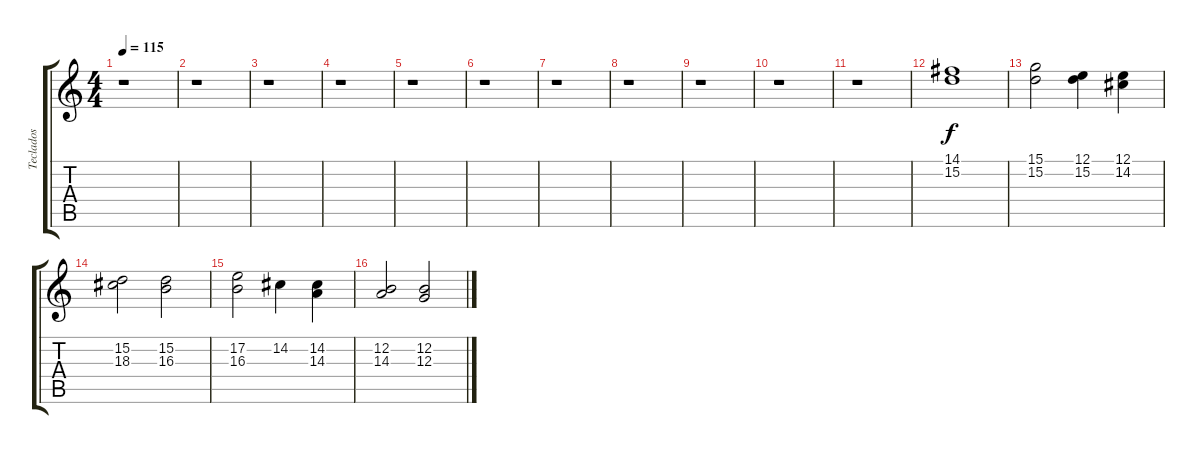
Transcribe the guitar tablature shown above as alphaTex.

\track ("Teclados" "Teclados") {instrument stringensemble1}
\staff {score tabs}
\tuning (E4 B3 G3 D3 A2 E2) {hide}
\ts (4 4)
\tempo 115
\clef g2
\ks c
r.1{dy f} |
r.1 |
r.1 |
r.1 |
r.1 |
r.1 |
r.1 |
r.1 |
r.1 |
r.1 |
r.1 |
(14.1 15.2).1 |
(15.1 15.2).2 (12.1 15.2).4 (12.1 14.2).4 |
(15.2 18.3).2 (15.2 16.3).2 |
(17.2 16.3).2 14.2.4 (14.2 14.3).4 |
(12.2 14.3).2 (12.2 12.3).2
